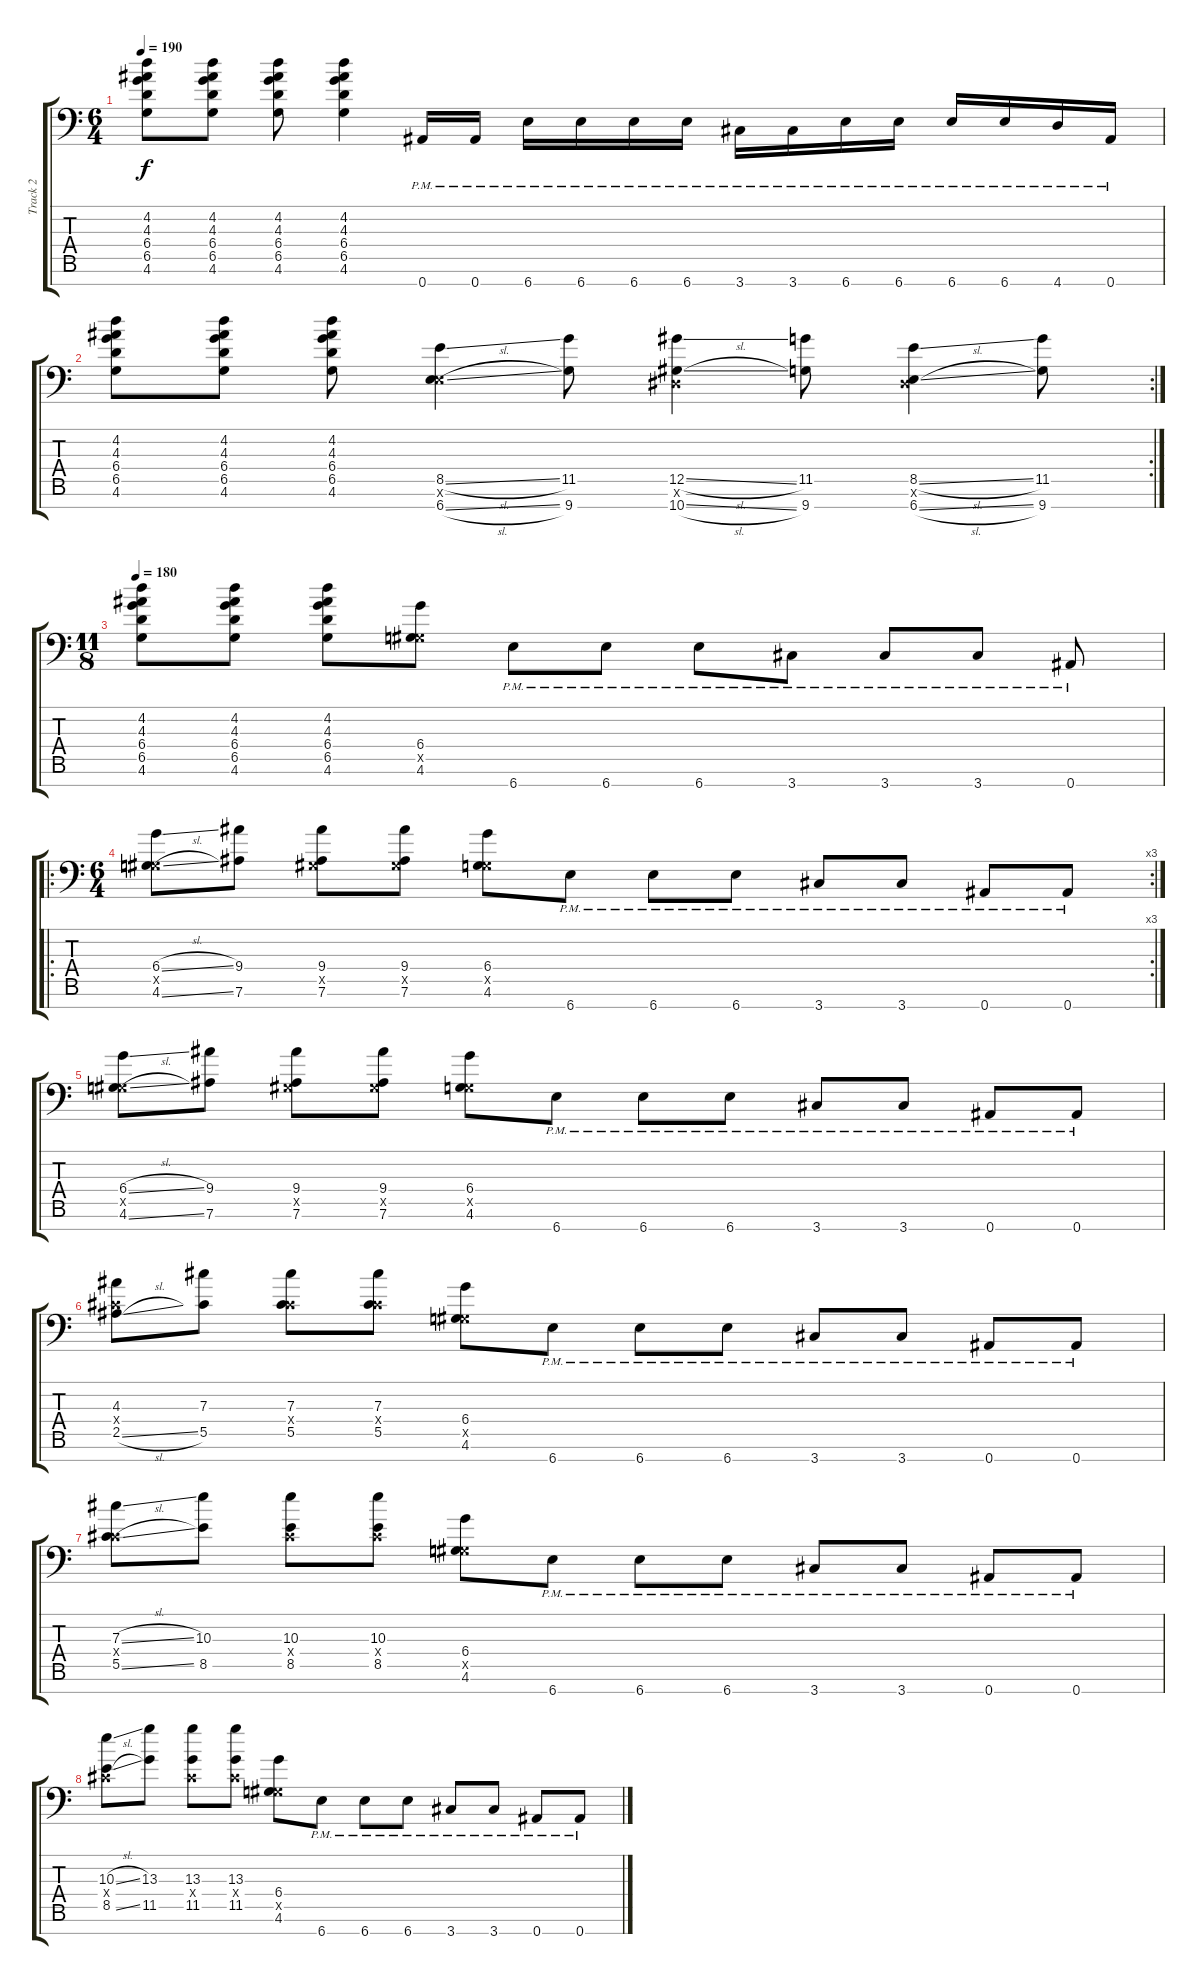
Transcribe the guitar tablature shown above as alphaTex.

\track ("Track 2" "Track 2") {instrument distortionguitar}
\staff {score tabs}
\tuning (Eb4 Bb3 Gb3 Db3 Ab2 Eb2 Bb1) {hide}
\ts (6 4)
\tempo 190
\clef f4
\ks c
(4.2 4.3 6.4 6.5 4.6).8{dy f} (4.2 4.3 6.4 6.5 4.6).8 (4.2 4.3 6.4 6.5 4.6).8 (4.2 4.3 6.4 6.5 4.6).4 0.7{pm}.16 0.7{pm}.16 6.7{pm}.16 6.7{pm}.16 6.7{pm}.16 6.7{pm}.16 3.7{pm}.16 3.7{pm}.16 6.7{pm}.16 6.7{pm}.16 6.7{pm}.16 6.7{pm}.16 4.7{pm}.16 0.7{pm}.16 |
\rc 2
(4.2 4.3 6.4 6.5 4.6).8 (4.2 4.3 6.4 6.5 4.6).8 (4.2 4.3 6.4 6.5 4.6).8 (8.5{sl} 1.6{x} 6.7{sl}).4 (11.5 9.7).8 (12.5{sl} 0.6{x} 10.7{sl}).4 (11.5 9.7).8 (8.5{sl} 0.6{x} 6.7{sl}).4 (11.5 9.7).8 |
\ts (11 8)
\tempo 180
(4.2 4.3 6.4 6.5 4.6).8 (4.2 4.3 6.4 6.5 4.6).8 (4.2 4.3 6.4 6.5 4.6).8 (6.4 0.5{x} 4.6).8 6.7{pm}.8 6.7{pm}.8 6.7{pm}.8 3.7{pm}.8 3.7{pm}.8 3.7{pm}.8 0.7{pm}.8 |
\ro
\rc 3
\ts (6 4)
(6.4{sl} 0.5{x} 4.6{sl}).8 (9.4 7.6).8 (9.4 0.5{x} 7.6).8 (9.4 0.5{x} 7.6).8 (6.4 0.5{x} 4.6).8 6.7{pm}.8 6.7{pm}.8 6.7{pm}.8 3.7{pm}.8 3.7{pm}.8 0.7{pm}.8 0.7{pm}.8 |
(6.4{sl} 0.5{x} 4.6{sl}).8 (9.4 7.6).8 (9.4 0.5{x} 7.6).8 (9.4 0.5{x} 7.6).8 (6.4 0.5{x} 4.6).8 6.7{pm}.8 6.7{pm}.8 6.7{pm}.8 3.7{pm}.8 3.7{pm}.8 0.7{pm}.8 0.7{pm}.8 |
(4.3 0.4{x} 2.5{sl}).8 (7.3 5.5).8 (7.3 0.4{x} 5.5).8 (7.3 0.4{x} 5.5).8 (6.4 0.5{x} 4.6).8 6.7{pm}.8 6.7{pm}.8 6.7{pm}.8 3.7{pm}.8 3.7{pm}.8 0.7{pm}.8 0.7{pm}.8 |
(7.3{sl} 0.4{x} 5.5{sl}).8 (10.3 8.5).8 (10.3 0.4{x} 8.5).8 (10.3 0.4{x} 8.5).8 (6.4 0.5{x} 4.6).8 6.7{pm}.8 6.7{pm}.8 6.7{pm}.8 3.7{pm}.8 3.7{pm}.8 0.7{pm}.8 0.7{pm}.8 |
(10.3{sl} 0.4{x} 8.5{sl}).8 (13.3 11.5).8 (13.3 0.4{x} 11.5).8 (13.3 0.4{x} 11.5).8 (6.4 0.5{x} 4.6).8 6.7{pm}.8 6.7{pm}.8 6.7{pm}.8 3.7{pm}.8 3.7{pm}.8 0.7{pm}.8 0.7{pm}.8
